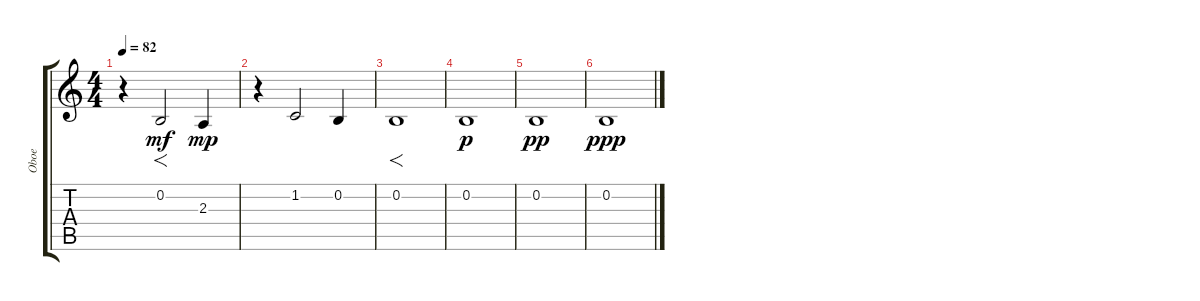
\track ("Oboe" "Oboe") {instrument oboe}
\staff {score tabs}
\tuning (E4 B3 G3 D3 A2 E2) {hide}
\ts (4 4)
\tempo 82
\clef g2
\ks c
r.4{dy mf instrument oboe} 0.2.2{f} 2.3.4{dy mp} |
r.4 1.2.2 0.2.4 |
0.2.1{f} |
0.2.1{dy p} |
0.2.1{dy pp} |
0.2.1{dy ppp}
